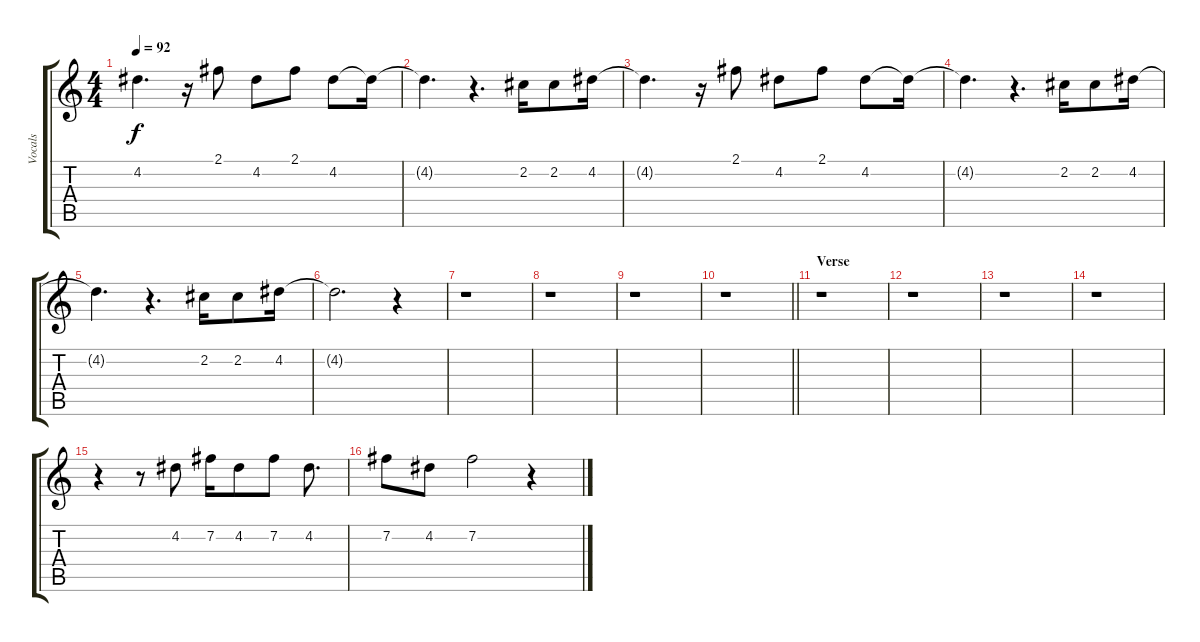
\track ("Vocals" "Vocals") {instrument acousticguitarsteel}
\staff {score tabs}
\tuning (E4 B3 G3 D3 A2 E2) {hide}
\ts (4 4)
\tempo 92
\clef g2
\ks c
4.2{t}.4{d dy f} r.16 2.1.8 4.2.8 2.1.8 4.2.8 4.2{t}.16 |
4.2{t}.4{d} r.4{d} 2.2.16 2.2.8 4.2.16 |
4.2{t}.4{d} r.16 2.1.8 4.2.8 2.1.8 4.2.8 4.2{t}.16 |
4.2{t}.4{d} r.4{d} 2.2.16 2.2.8 4.2.16 |
4.2{t}.4{d} r.4{d} 2.2.16 2.2.8 4.2.16 |
4.2{t}.2{d} r.4 |
r.1 |
r.1 |
r.1 |
\barLineRight lightlight
r.1 |
\section ("" "Verse")
r.1 |
r.1 |
r.1 |
r.1 |
r.4 r.8 4.2.8 7.2.16 4.2.8 7.2.8 4.2.8{d} |
7.2.8 4.2.8 7.2.2 r.4
